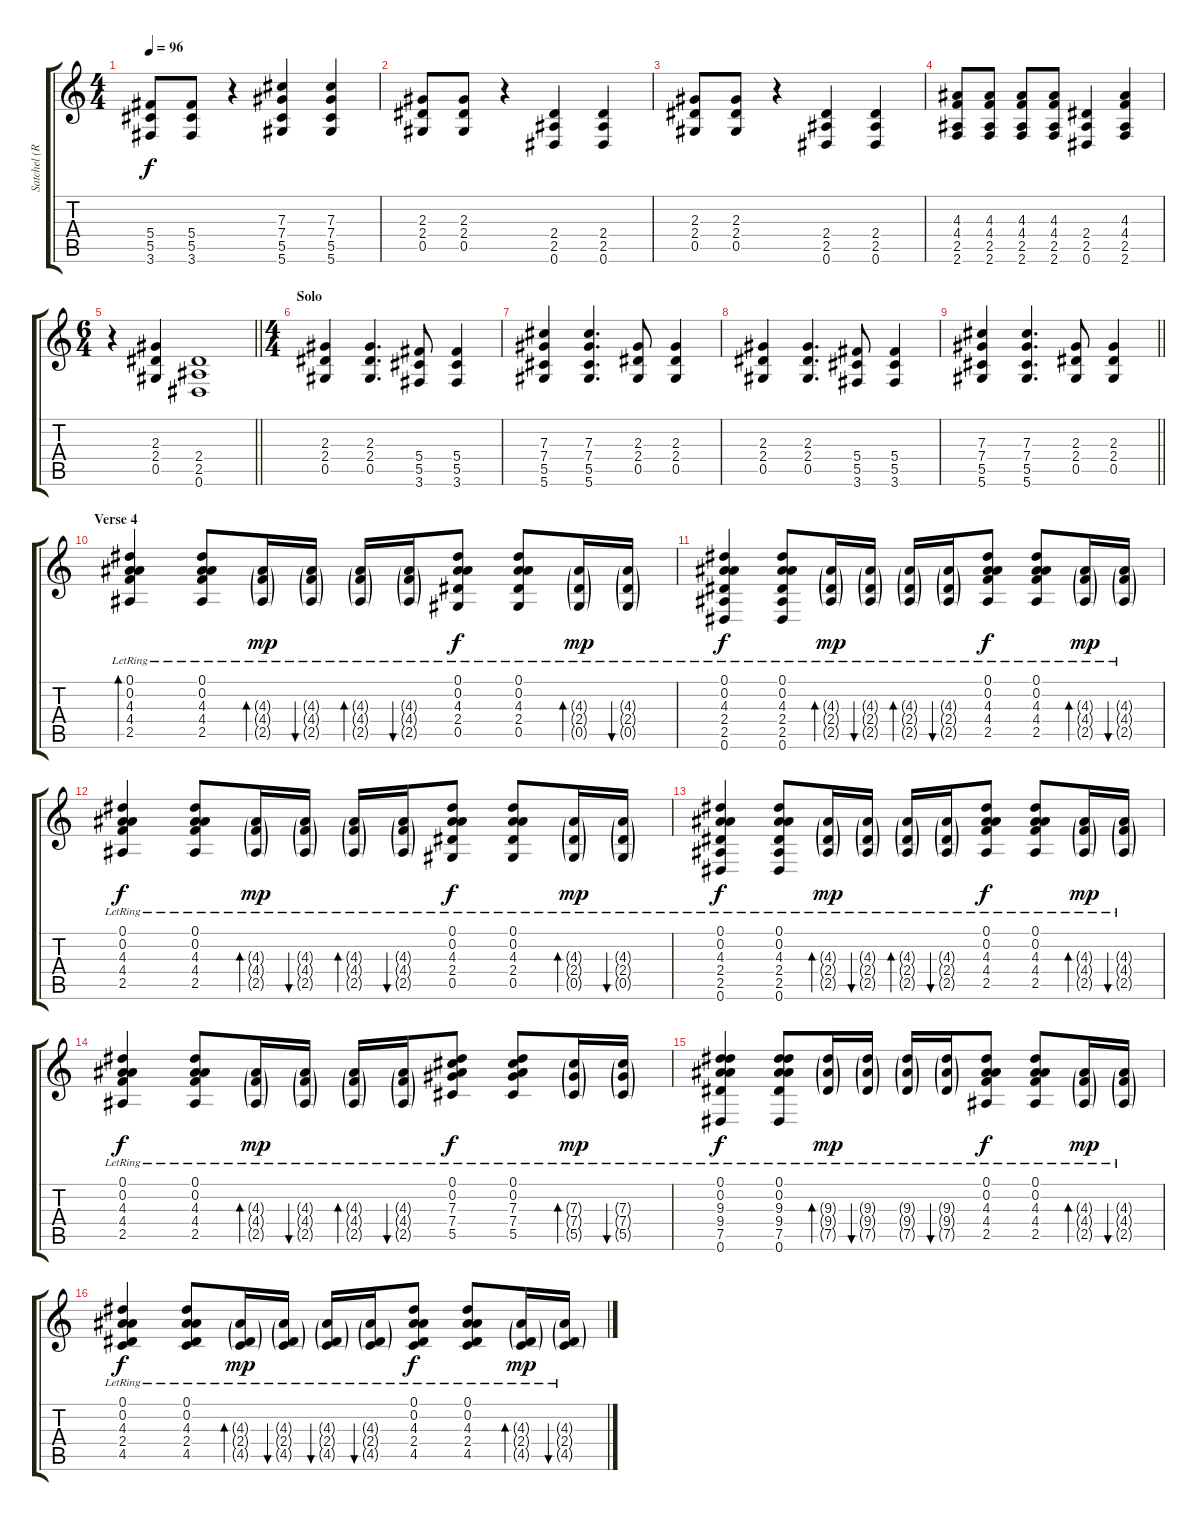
\track ("Satchel (Rhythym)" "Satchel (R") {instrument acousticguitarsteel}
\staff {score tabs}
\tuning (Eb4 Bb3 Gb3 Db3 Ab2 Eb2) {hide}
\ts (4 4)
\tempo 96
\clef g2
\ks c
(5.4 5.5 3.6).8{dy f} (5.4 5.5 3.6).8 r.4 (7.3 7.4 5.5 5.6).4 (7.3 7.4 5.5 5.6).4 |
(2.3 2.4 0.5).8 (2.3 2.4 0.5).8 r.4 (2.4 2.5 0.6).4 (2.4 2.5 0.6).4 |
(2.3 2.4 0.5).8 (2.3 2.4 0.5).8 r.4 (2.4 2.5 0.6).4 (2.4 2.5 0.6).4 |
(4.3 4.4 2.5 2.6).8 (4.3 4.4 2.5 2.6).8 (4.3 4.4 2.5 2.6).8 (4.3 4.4 2.5 2.6).8 (2.4 2.5 0.6).4 (4.3 4.4 2.5 2.6).4 |
\ts (6 4)
\barLineRight lightlight
r.4 (2.3 2.4 0.5).4 (2.4 2.5 0.6).1 |
\ts (4 4)
\section ("" "Solo")
(2.3 2.4 0.5).4 (2.3 2.4 0.5).4{d} (5.4 5.5 3.6).8 (5.4 5.5 3.6).4 |
(7.3 7.4 5.5 5.6).4 (7.3 7.4 5.5 5.6).4{d} (2.3 2.4 0.5).8 (2.3 2.4 0.5).4 |
(2.3 2.4 0.5).4 (2.3 2.4 0.5).4{d} (5.4 5.5 3.6).8 (5.4 5.5 3.6).4 |
\barLineRight lightlight
(7.3 7.4 5.5 5.6).4 (7.3 7.4 5.5 5.6).4{d} (2.3 2.4 0.5).8 (2.3 2.4 0.5).4 |
\section ("" "Verse 4")
(0.1{lr} 0.2{lr} 4.3{lr} 4.4{lr} 2.5{lr}).4{bd 30 volume 12 instrument acousticguitarsteel} (0.1{lr} 0.2{lr} 4.3{lr} 4.4{lr} 2.5{lr}).8 (4.3{g lr} 4.4{g lr} 2.5{g lr}).16{bd 30 dy mp} (4.3{g lr} 4.4{g lr} 2.5{g lr}).16{bu 30} (4.3{g lr} 4.4{g lr} 2.5{g lr}).16{bd 30} (4.3{g lr} 4.4{g lr} 2.5{g lr}).16{bu 30} (0.1{lr} 0.2{lr} 4.3{lr} 2.4{lr} 0.5{lr}).8{dy f} (0.1{lr} 0.2{lr} 4.3{lr} 2.4{lr} 0.5{lr}).8 (4.3{g lr} 2.4{g lr} 0.5{g lr}).16{bd 30 dy mp} (4.3{g lr} 2.4{g lr} 0.5{g lr}).16{bu 30} |
(0.1{lr} 0.2{lr} 4.3{lr} 2.4{lr} 2.5{lr} 0.6{lr}).4{dy f} (0.1{lr} 0.2{lr} 4.3{lr} 2.4{lr} 2.5{lr} 0.6{lr}).8 (4.3{g lr} 2.4{g lr} 2.5{g lr}).16{bd 30 dy mp} (4.3{g lr} 2.4{g lr} 2.5{g lr}).16{bu 30} (4.3{g lr} 2.4{g lr} 2.5{g lr}).16{bd 30} (4.3{g lr} 2.4{g lr} 2.5{g lr}).16{bu 30} (0.1{lr} 0.2{lr} 4.3{lr} 4.4{lr} 2.5{lr}).8{dy f} (0.1{lr} 0.2{lr} 4.3{lr} 4.4{lr} 2.5{lr}).8 (4.3{g lr} 4.4{g lr} 2.5{g lr}).16{bd 30 dy mp} (4.3{g lr} 4.4{g lr} 2.5{g lr}).16{bu 30} |
(0.1{lr} 0.2{lr} 4.3{lr} 4.4{lr} 2.5{lr}).4{dy f} (0.1{lr} 0.2{lr} 4.3{lr} 4.4{lr} 2.5{lr}).8 (4.3{g lr} 4.4{g lr} 2.5{g lr}).16{bd 30 dy mp} (4.3{g lr} 4.4{g lr} 2.5{g lr}).16{bu 30} (4.3{g lr} 4.4{g lr} 2.5{g lr}).16{bd 30} (4.3{g lr} 4.4{g lr} 2.5{g lr}).16{bu 30} (0.1{lr} 0.2{lr} 4.3{lr} 2.4{lr} 0.5{lr}).8{dy f} (0.1{lr} 0.2{lr} 4.3{lr} 2.4{lr} 0.5{lr}).8 (4.3{g lr} 2.4{g lr} 0.5{g lr}).16{bd 30 dy mp} (4.3{g lr} 2.4{g lr} 0.5{g lr}).16{bu 30} |
(0.1{lr} 0.2{lr} 4.3{lr} 2.4{lr} 2.5{lr} 0.6{lr}).4{dy f} (0.1{lr} 0.2{lr} 4.3{lr} 2.4{lr} 2.5{lr} 0.6{lr}).8 (4.3{g lr} 2.4{g lr} 2.5{g lr}).16{bd 30 dy mp} (4.3{g lr} 2.4{g lr} 2.5{g lr}).16{bu 30} (4.3{g lr} 2.4{g lr} 2.5{g lr}).16{bd 30} (4.3{g lr} 2.4{g lr} 2.5{g lr}).16{bu 30} (0.1{lr} 0.2{lr} 4.3{lr} 4.4{lr} 2.5{lr}).8{dy f} (0.1{lr} 0.2{lr} 4.3{lr} 4.4{lr} 2.5{lr}).8 (4.3{g lr} 4.4{g lr} 2.5{g lr}).16{bd 30 dy mp} (4.3{g lr} 4.4{g lr} 2.5{g lr}).16{bu 30} |
(0.1{lr} 0.2{lr} 4.3{lr} 4.4{lr} 2.5{lr}).4{dy f} (0.1{lr} 0.2{lr} 4.3{lr} 4.4{lr} 2.5{lr}).8 (4.3{g lr} 4.4{g lr} 2.5{g lr}).16{bd 30 dy mp} (4.3{g lr} 4.4{g lr} 2.5{g lr}).16{bu 30} (4.3{g lr} 4.4{g lr} 2.5{g lr}).16{bd 30} (4.3{g lr} 4.4{g lr} 2.5{g lr}).16{bu 30} (0.1{lr} 0.2{lr} 7.3{lr} 7.4{lr} 5.5{lr}).8{dy f} (0.1{lr} 0.2{lr} 7.3{lr} 7.4{lr} 5.5{lr}).8 (7.3{g lr} 7.4{g lr} 5.5{g lr}).16{bd 30 dy mp} (7.3{g lr} 7.4{g lr} 5.5{g lr}).16{bu 30} |
(0.1{lr} 0.2{lr} 9.3{lr} 9.4{lr} 7.5{lr} 0.6{lr}).4{dy f} (0.1{lr} 0.2{lr} 9.3{lr} 9.4{lr} 7.5{lr} 0.6{lr}).8 (9.3{g lr} 9.4{g lr} 7.5{g lr}).16{bd 30 dy mp} (9.3{g lr} 9.4{g lr} 7.5{g lr}).16{bu 30} (9.3{g lr} 9.4{g lr} 7.5{g lr}).16 (9.3{g lr} 9.4{g lr} 7.5{g lr}).16{bu 30} (0.1{lr} 0.2{lr} 4.3{lr} 4.4{lr} 2.5{lr}).8{dy f} (0.1{lr} 0.2{lr} 4.3{lr} 4.4{lr} 2.5{lr}).8 (4.3{g lr} 4.4{g lr} 2.5{g lr}).16{bd 30 dy mp} (4.3{g lr} 4.4{g lr} 2.5{g lr}).16{bu 30} |
(0.1{lr} 0.2{lr} 4.3{lr} 2.4{lr} 4.5{lr}).4{dy f} (0.1{lr} 0.2{lr} 4.3{lr} 2.4{lr} 4.5{lr}).8 (4.3{g lr} 2.4{g lr} 4.5{g lr}).16{bd 30 dy mp} (4.3{g lr} 2.4{g lr} 4.5{g lr}).16{bu 30} (4.3{g lr} 2.4{g lr} 4.5{g lr}).16{bu 30} (4.3{g lr} 2.4{g lr} 4.5{g lr}).16{bu 30} (0.1{lr} 0.2{lr} 4.3{lr} 2.4{lr} 4.5{lr}).8{dy f} (0.1{lr} 0.2{lr} 4.3{lr} 2.4{lr} 4.5{lr}).8 (4.3{g lr} 2.4{g lr} 4.5{g lr}).16{bd 30 dy mp} (4.3{g lr} 2.4{g lr} 4.5{g lr}).16{bu 30}
